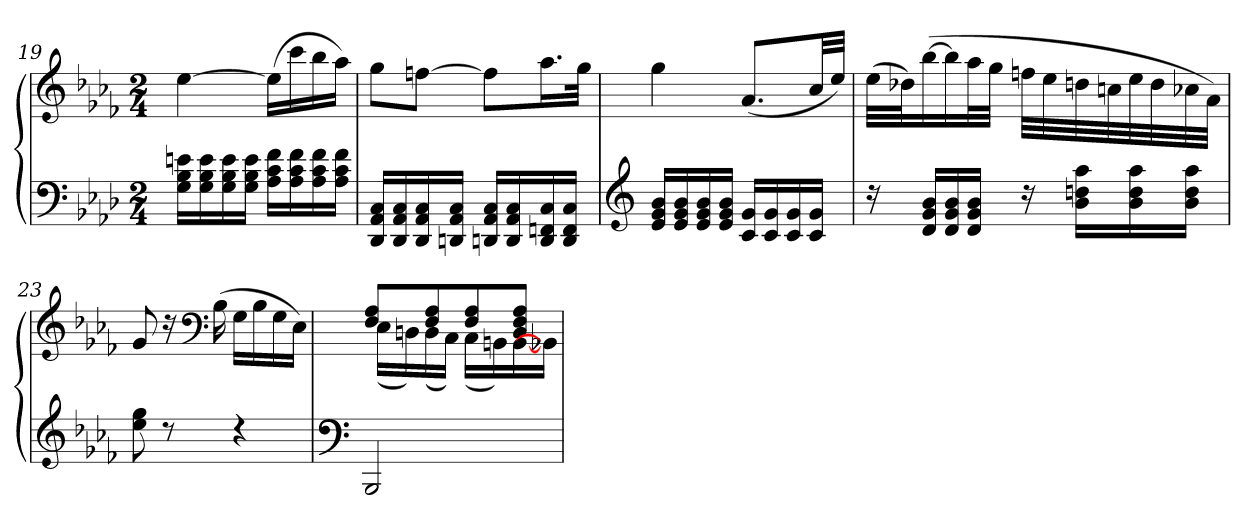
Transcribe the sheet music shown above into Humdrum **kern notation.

**kern	**kern
*part1	*part1
*staff2	*staff1
*clefF4	*clefG3
*k[b-e-a-d-]	*k[b-e-a-d-]
*M2/4	*M2/4
=19	=19
16G\ 16B-\ 16en\LL	[>4cc\
16G\ 16B-\ 16e\	.
16G\ 16B-\ 16e\	.
16G\ 16B-\ 16e\JJ	.
16A-\ 16c\ 16f\LL	(>16cc\LL]
16A-\ 16c\ 16f\	16aa-\
16A-\ 16c\ 16f\	16gg\
16A-\ 16c\ 16f\JJ	16ff\JJ)
=20	=20
16DD-/ 16AA-/ 16C/LL	8ee-\L
16DD-/ 16AA-/ 16C/	.
16DD-/ 16AA-/ 16C/	[>8ddn\J
16DD/ 16AA-/ 16C/JJ	.
16DDn/ 16AA-/ 16C/LL	8dd\L]
16DD/ 16AA-/ 16C/	.
16DD/ 16FFn/ 16C/	16.ff\L
16DD/ 16FF/ 16C/JJ	.
.	32ee-\JJk
!!LO:LB:g=z
=21	=21
*clefG3	*
16c/ 16e-/ 16g/LL	4ee-\
16c/ 16e-/ 16g/	.
16c/ 16e-/ 16g/	.
16c/ 16e-/ 16g/JJ	.
16A-/ 16e-/LL	(<8.f/L
16A-/ 16e-/	.
16A-/ 16e-/	.
16A-/ 16e-/JJ	32a-/LL
.	32cc/JJJ)
=22	=22
16ra	(>32cc\LLL
.	32b-X\J)
16B-/ 16e-/ 16g/LL	(>[>16gg\
16B-/ 16e-/ 16g/	16gg\]
16B-/ 16e-/ 16g/JJ	32ff\L
.	32ee-\JJJ
16ra	32ddn\LLL
.	32cc\
16g\ 16bn\ 16ff\LL	32b\
.	32an\
16g\ 16b\ 16ff\	32cc\
.	32b\
16g\ 16b\ 16ff\JJ	32a-X\
.	32f\JJJ)
=23	=23
8cc\ 8ee-\	8e-/
8rb	16ra
*	*clefF4
.	(>16B-\
4rb	16G\LL
.	16B-\
.	16G\
.	16E-\JJ)
!!LO:LB:g=z
=24	=24
*clefF4	*
*	*^
2BBB-/	8F/ 8A-/L	(<16E-\LL
.	.	16Dn\)
.	8F/ 8A-/	(<16D\
.	.	16C\JJ)
.	8F/ 8A-/	(<16C\LL
.	.	16BBn\)
.	8D/ 8F/ 8A-/J	[<16BB\
.	.	16BB-X\JJ]
*	*v	*v
=	=
*-	*-
